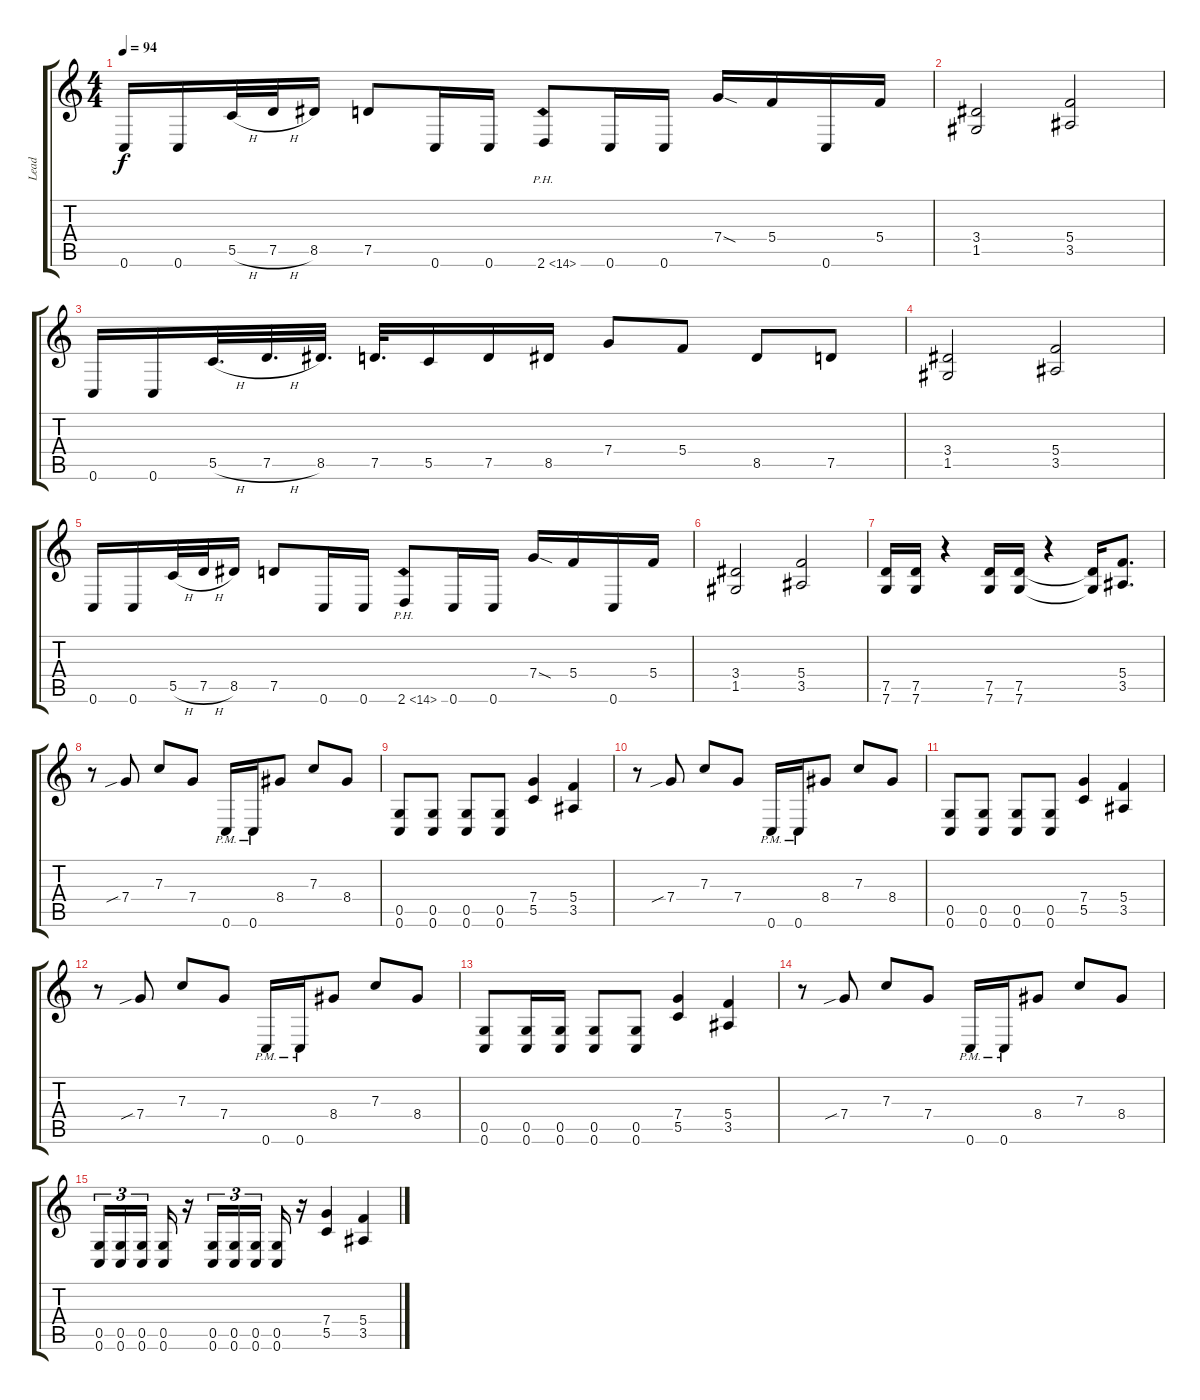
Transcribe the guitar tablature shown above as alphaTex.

\track ("Lead" "Lead") {instrument distortionguitar}
\staff {score tabs}
\tuning (D4 A3 F3 C3 G2 C2) {hide}
\ts (4 4)
\tempo 94
\clef g2
\ks c
0.6.16{dy f} 0.6.16 5.5{h}.32 7.5{h}.32 8.5.16 7.5.8 0.6.16 0.6.16 2.6{ph 12}.8 0.6.16 0.6.16 7.4{sod}.16 5.4.16 0.6.16 5.4.16 |
(3.4 1.5).2 (5.4 3.5).2 |
0.6.16 0.6.16 5.5{h}.32{d} 7.5{h}.32{d} 8.5.32{d} 7.5.32{d} 5.5.16 7.5.16 8.5.16 7.4.8 5.4.8 8.5.8 7.5.8 |
(3.4 1.5).2 (5.4 3.5).2 |
0.6.16 0.6.16 5.5{h}.32 7.5{h}.32 8.5.16 7.5.8 0.6.16 0.6.16 2.6{ph 12}.8 0.6.16 0.6.16 7.4{sod}.16 5.4.16 0.6.16 5.4.16 |
(3.4 1.5).2 (5.4 3.5).2 |
(7.5 7.6).16 (7.5 7.6).16 r.4 (7.5 7.6).16 (7.5 7.6).16 r.4 (7.5{t} 7.6{t}).16 (5.4 3.5).8{d} |
r.8 7.4{sib}.8 7.3.8 7.4.8 0.6{pm}.16 0.6{pm}.16 8.4.8 7.3.8 8.4.8 |
(0.5 0.6).8 (0.5 0.6).8 (0.5 0.6).8 (0.5 0.6).8 (7.4 5.5).4 (5.4 3.5).4 |
r.8 7.4{sib}.8 7.3.8 7.4.8 0.6{pm}.16 0.6{pm}.16 8.4.8 7.3.8 8.4.8 |
(0.5 0.6).8 (0.5 0.6).8 (0.5 0.6).8 (0.5 0.6).8 (7.4 5.5).4 (5.4 3.5).4 |
r.8 7.4{sib}.8 7.3.8 7.4.8 0.6{pm}.16 0.6{pm}.16 8.4.8 7.3.8 8.4.8 |
(0.5 0.6).8 (0.5 0.6).16 (0.5 0.6).16 (0.5 0.6).8 (0.5 0.6).8 (7.4 5.5).4 (5.4 3.5).4 |
r.8 7.4{sib}.8 7.3.8 7.4.8 0.6{pm}.16 0.6{pm}.16 8.4.8 7.3.8 8.4.8 |
(0.5 0.6).16{tu (3 2)} (0.5 0.6).16{tu (3 2)} (0.5 0.6).16{tu (3 2) beam splitsecondary} (0.5 0.6).16 r.16 (0.5 0.6).16{tu (3 2)} (0.5 0.6).16{tu (3 2)} (0.5 0.6).16{tu (3 2) beam splitsecondary} (0.5 0.6).16 r.16 (7.4 5.5).4 (5.4 3.5).4
